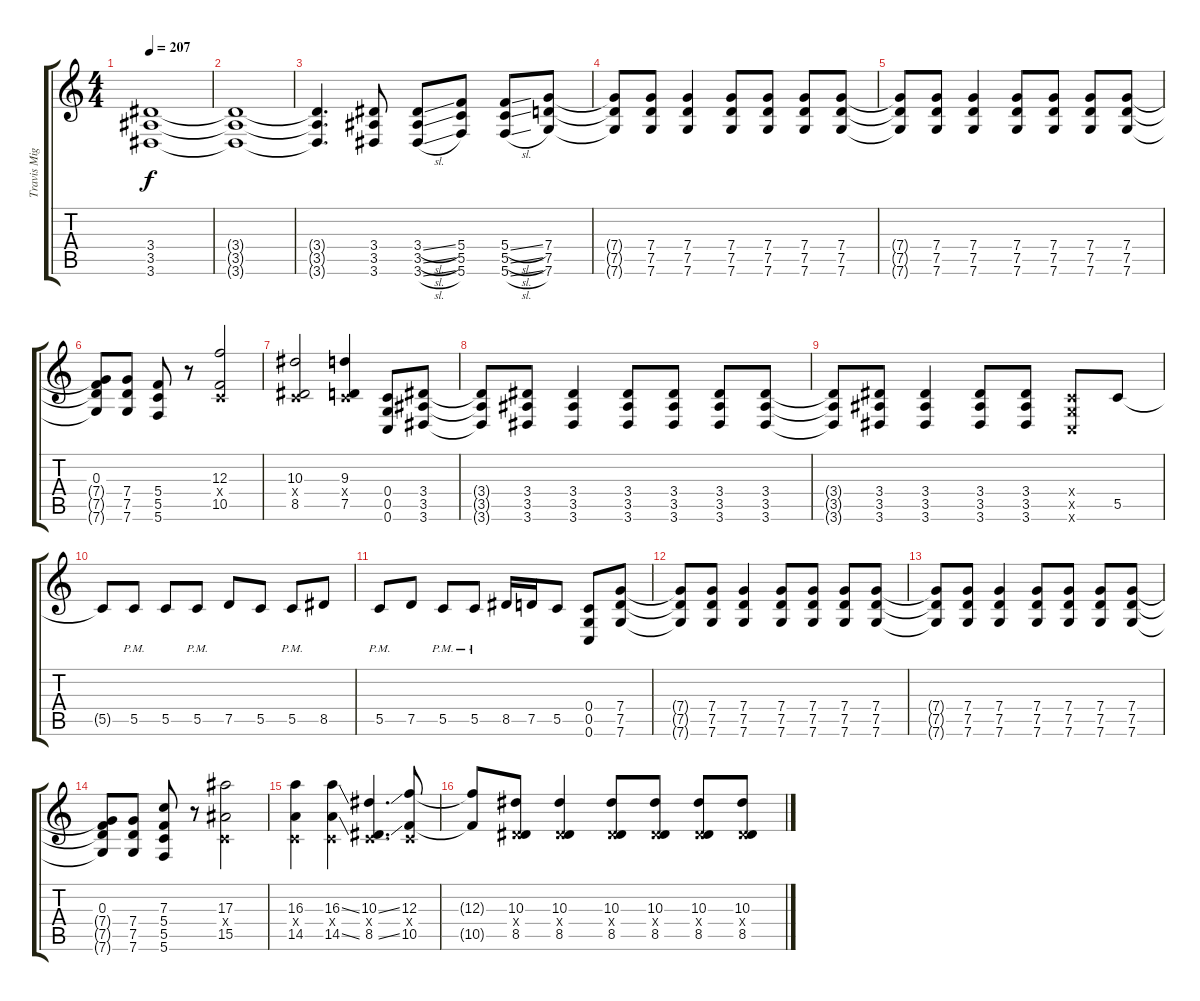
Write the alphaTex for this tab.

\track ("Travis Miguel" "Travis Mig") {instrument distortionguitar}
\staff {score tabs}
\tuning (D4 A3 F3 C3 G2 C2) {hide}
\ts (4 4)
\tempo 207
\clef g2
\ks c
(3.4{t} 3.5{t} 3.6{t}).1{dy f} |
(3.4{t} 3.5{t} 3.6{t}).1 |
(3.4{t} 3.5{t} 3.6{t}).4{d} (3.4 3.5 3.6).8 (3.4{sl} 3.5{sl} 3.6{sl}).8 (5.4 5.5 5.6).8 (5.4{sl} 5.5{sl} 5.6{sl}).8 (7.4 7.5 7.6).8 |
(7.4{t} 7.5{t} 7.6{t}).8 (7.4 7.5 7.6).8 (7.4 7.5 7.6).4 (7.4 7.5 7.6).8 (7.4 7.5 7.6).8 (7.4 7.5 7.6).8 (7.4 7.5 7.6).8 |
(7.4{t} 7.5{t} 7.6{t}).8 (7.4 7.5 7.6).8 (7.4 7.5 7.6).4 (7.4 7.5 7.6).8 (7.4 7.5 7.6).8 (7.4 7.5 7.6).8 (7.4 7.5 7.6).8 |
(0.3 7.4{t} 7.5{t} 7.6{t}).8 (7.4 7.5 7.6).8 (5.4 5.5 5.6).8 r.8 (12.3 0.4{x} 10.5).2 |
(10.3 0.4{x} 8.5).2 (9.3 0.4{x} 7.5).4 (0.4 0.5 0.6).8 (3.4 3.5 3.6).8 |
(3.4{t} 3.5{t} 3.6{t}).8 (3.4 3.5 3.6).8 (3.4 3.5 3.6).4 (3.4 3.5 3.6).8 (3.4 3.5 3.6).8 (3.4 3.5 3.6).8 (3.4 3.5 3.6).8 |
(3.4{t} 3.5{t} 3.6{t}).8 (3.4 3.5 3.6).8 (3.4 3.5 3.6).4 (3.4 3.5 3.6).8 (3.4 3.5 3.6).8 (0.4{x} 0.5{x} 0.6{x}).8 5.5.8 |
5.5{t}.8 5.5{pm}.8 5.5.8 5.5{pm}.8 7.5.8 5.5.8 5.5{pm}.8 8.5.8 |
5.5{pm}.8 7.5.8 5.5{pm}.8 5.5{pm}.8 8.5.16 7.5.16 5.5.8 (0.4 0.5 0.6).8 (7.4 7.5 7.6).8 |
(7.4{t} 7.5{t} 7.6{t}).8 (7.4 7.5 7.6).8 (7.4 7.5 7.6).4 (7.4 7.5 7.6).8 (7.4 7.5 7.6).8 (7.4 7.5 7.6).8 (7.4 7.5 7.6).8 |
(7.4{t} 7.5{t} 7.6{t}).8 (7.4 7.5 7.6).8 (7.4 7.5 7.6).4 (7.4 7.5 7.6).8 (7.4 7.5 7.6).8 (7.4 7.5 7.6).8 (7.4 7.5 7.6).8 |
(0.3 7.4{t} 7.5{t} 7.6{t}).8 (7.4 7.5 7.6).8 (7.3 5.4 5.5 5.6).8 r.8 (17.3 0.4{x} 15.5).2 |
(16.3 0.4{x} 14.5).4 (16.3{ss} 0.4{x} 14.5{ss}).4 (10.3{ss} 0.4{x} 8.5{ss}).4{d} (12.3 0.4{x} 10.5).8 |
(12.3{t} 10.5{t}).8 (10.3 3.4{x} 8.5).8 (10.3 3.4{x} 8.5).4 (10.3 3.4{x} 8.5).8 (10.3 3.4{x} 8.5).8 (10.3 3.4{x} 8.5).8 (10.3 3.4{x} 8.5).8
